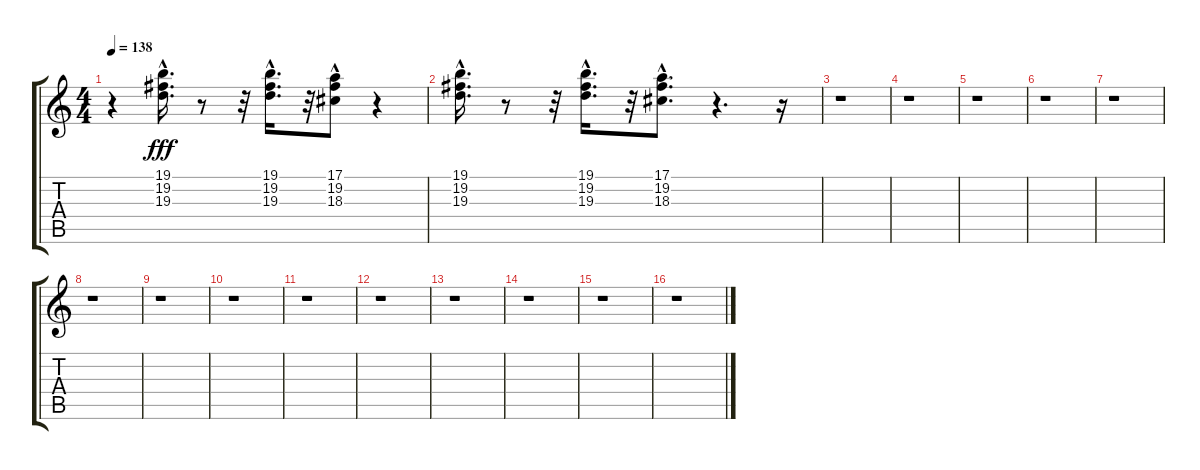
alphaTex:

\track "" {instrument synthbrass1}
\staff {score tabs}
\tuning (E4 B3 G3 D3 A2 E2) {hide}
\ts (4 4)
\tempo 138
\clef g2
\ks c
r.4{dy fff} (19.1{hac} 19.2{hac} 19.3{hac}).16{d} r.8 r.32 (19.1{hac} 19.2{hac} 19.3{hac}).16{d} r.32 (17.1 19.2{hac} 18.3).8 r.4 |
(19.1{hac} 19.2{hac} 19.3{hac}).16{d} r.8 r.32 (19.1{hac} 19.2 19.3).16{d} r.32 (17.1 19.2 18.3{hac}).8{d} r.4{d} r.16 |
r.1 |
r.1 |
r.1 |
r.1 |
r.1 |
r.1 |
r.1 |
r.1 |
r.1 |
r.1 |
r.1 |
r.1 |
r.1 |
r.1
